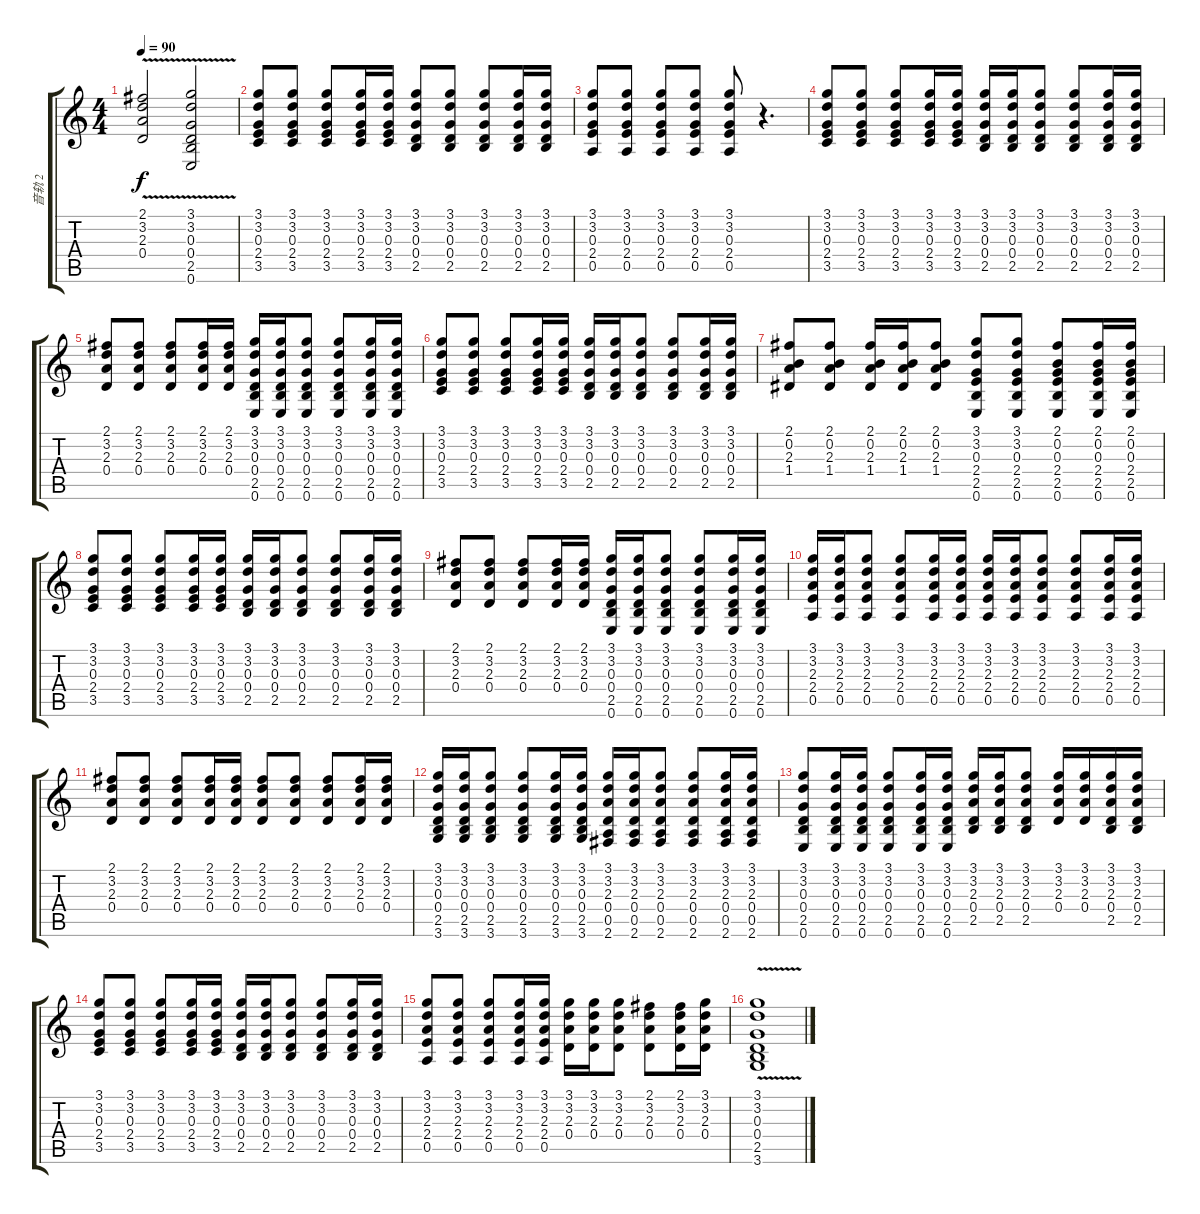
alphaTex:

\track ("音轨 2" "音轨 2") {instrument acousticguitarsteel}
\staff {score tabs}
\tuning (E4 B3 G3 D3 A2 E2) {hide}
\ts (4 4)
\tempo 90
\clef g2
\ks c
(2.1 3.2 2.3 0.4{v}).2{dy f} (3.1 3.2 0.3 0.4 2.5{v} 0.6).2 |
(3.1 3.2 0.3 2.4 3.5).8 (3.1 3.2 0.3 2.4 3.5).8 (3.1 3.2 0.3 2.4 3.5).8 (3.1 3.2 0.3 2.4 3.5).16 (3.1 3.2 0.3 2.4 3.5).16 (3.1 3.2 0.3 0.4 2.5).8 (3.1 3.2 0.3 0.4 2.5).8 (3.1 3.2 0.3 0.4 2.5).8 (3.1 3.2 0.3 0.4 2.5).16 (3.1 3.2 0.3 0.4 2.5).16 |
(3.1 3.2 0.3 2.4 0.5).8 (3.1 3.2 0.3 2.4 0.5).8 (3.1 3.2 0.3 2.4 0.5).8 (3.1 3.2 0.3 2.4 0.5).8 (3.1 3.2 0.3 2.4 0.5).8 r.4{d} |
(3.1 3.2 0.3 2.4 3.5).8 (3.1 3.2 0.3 2.4 3.5).8 (3.1 3.2 0.3 2.4 3.5).8 (3.1 3.2 0.3 2.4 3.5).16 (3.1 3.2 0.3 2.4 3.5).16 (3.1 3.2 0.3 0.4 2.5).16 (3.1 3.2 0.3 0.4 2.5).16 (3.1 3.2 0.3 0.4 2.5).8 (3.1 3.2 0.3 0.4 2.5).8 (3.1 3.2 0.3 0.4 2.5).16 (3.1 3.2 0.3 0.4 2.5).16 |
(2.1 3.2 2.3 0.4).8 (2.1 3.2 2.3 0.4).8 (2.1 3.2 2.3 0.4).8 (2.1 3.2 2.3 0.4).16 (2.1 3.2 2.3 0.4).16 (3.1 3.2 0.3 0.4 2.5 0.6).16 (3.1 3.2 0.3 0.4 2.5 0.6).16 (3.1 3.2 0.3 0.4 2.5 0.6).8 (3.1 3.2 0.3 0.4 2.5 0.6).8 (3.1 3.2 0.3 0.4 2.5 0.6).16 (3.1 3.2 0.3 0.4 2.5 0.6).16 |
(3.1 3.2 0.3 2.4 3.5).8 (3.1 3.2 0.3 2.4 3.5).8 (3.1 3.2 0.3 2.4 3.5).8 (3.1 3.2 0.3 2.4 3.5).16 (3.1 3.2 0.3 2.4 3.5).16 (3.1 3.2 0.3 0.4 2.5).16 (3.1 3.2 0.3 0.4 2.5).16 (3.1 3.2 0.3 0.4 2.5).8 (3.1 3.2 0.3 0.4 2.5).8 (3.1 3.2 0.3 0.4 2.5).16 (3.1 3.2 0.3 0.4 2.5).16 |
(2.1 0.2 2.3 1.4).8 (2.1 0.2 2.3 1.4).8 (2.1 0.2 2.3 1.4).16 (2.1 0.2 2.3 1.4).16 (2.1 0.2 2.3 1.4).8 (3.1 3.2 0.3 2.4 2.5 0.6).8 (3.1 3.2 0.3 2.4 2.5 0.6).8 (2.1 0.2 0.3 2.4 2.5 0.6).8 (2.1 0.2 0.3 2.4 2.5 0.6).16 (2.1 0.2 0.3 2.4 2.5 0.6).16 |
(3.1 3.2 0.3 2.4 3.5).8 (3.1 3.2 0.3 2.4 3.5).8 (3.1 3.2 0.3 2.4 3.5).8 (3.1 3.2 0.3 2.4 3.5).16 (3.1 3.2 0.3 2.4 3.5).16 (3.1 3.2 0.3 0.4 2.5).16 (3.1 3.2 0.3 0.4 2.5).16 (3.1 3.2 0.3 0.4 2.5).8 (3.1 3.2 0.3 0.4 2.5).8 (3.1 3.2 0.3 0.4 2.5).16 (3.1 3.2 0.3 0.4 2.5).16 |
(2.1 3.2 2.3 0.4).8 (2.1 3.2 2.3 0.4).8 (2.1 3.2 2.3 0.4).8 (2.1 3.2 2.3 0.4).16 (2.1 3.2 2.3 0.4).16 (3.1 3.2 0.3 0.4 2.5 0.6).16 (3.1 3.2 0.3 0.4 2.5 0.6).16 (3.1 3.2 0.3 0.4 2.5 0.6).8 (3.1 3.2 0.3 0.4 2.5 0.6).8 (3.1 3.2 0.3 0.4 2.5 0.6).16 (3.1 3.2 0.3 0.4 2.5 0.6).16 |
(3.1 3.2 2.3 2.4 0.5).16 (3.1 3.2 2.3 2.4 0.5).16 (3.1 3.2 2.3 2.4 0.5).8 (3.1 3.2 2.3 2.4 0.5).8 (3.1 3.2 2.3 2.4 0.5).16 (3.1 3.2 2.3 2.4 0.5).16 (3.1 3.2 2.3 2.4 0.5).16 (3.1 3.2 2.3 2.4 0.5).16 (3.1 3.2 2.3 2.4 0.5).8 (3.1 3.2 2.3 2.4 0.5).8 (3.1 3.2 2.3 2.4 0.5).16 (3.1 3.2 2.3 2.4 0.5).16 |
(2.1 3.2 2.3 0.4).8 (2.1 3.2 2.3 0.4).8 (2.1 3.2 2.3 0.4).8 (2.1 3.2 2.3 0.4).16 (2.1 3.2 2.3 0.4).16 (2.1 3.2 2.3 0.4).8 (2.1 3.2 2.3 0.4).8 (2.1 3.2 2.3 0.4).8 (2.1 3.2 2.3 0.4).16 (2.1 3.2 2.3 0.4).16 |
(3.1 3.2 0.3 0.4 2.5 3.6).16 (3.1 3.2 0.3 0.4 2.5 3.6).16 (3.1 3.2 0.3 0.4 2.5 3.6).8 (3.1 3.2 0.3 0.4 2.5 3.6).8 (3.1 3.2 0.3 0.4 2.5 3.6).16 (3.1 3.2 0.3 0.4 2.5 3.6).16 (3.1 3.2 2.3 0.4 0.5 2.6).16 (3.1 3.2 2.3 0.4 0.5 2.6).16 (3.1 3.2 2.3 0.4 0.5 2.6).8 (3.1 3.2 2.3 0.4 0.5 2.6).8 (3.1 3.2 2.3 0.4 0.5 2.6).16 (3.1 3.2 2.3 0.4 0.5 2.6).16 |
(3.1 3.2 0.3 0.4 2.5 0.6).8 (3.1 3.2 0.3 0.4 2.5 0.6).16 (3.1 3.2 0.3 0.4 2.5 0.6).16 (3.1 3.2 0.3 0.4 2.5 0.6).8 (3.1 3.2 0.3 0.4 2.5 0.6).16 (3.1 3.2 0.3 0.4 2.5 0.6).16 (3.1 3.2 2.3 0.4 2.5).16 (3.1 3.2 2.3 0.4 2.5).16 (3.1 3.2 2.3 0.4 2.5).8 (3.1 3.2 2.3 0.4).16 (3.1 3.2 2.3 0.4).16 (3.1 3.2 2.3 0.4 2.5).16 (3.1 3.2 2.3 0.4 2.5).16 |
(3.1 3.2 0.3 2.4 3.5).8 (3.1 3.2 0.3 2.4 3.5).8 (3.1 3.2 0.3 2.4 3.5).8 (3.1 3.2 0.3 2.4 3.5).16 (3.1 3.2 0.3 2.4 3.5).16 (3.1 3.2 0.3 0.4 2.5).16 (3.1 3.2 0.3 0.4 2.5).16 (3.1 3.2 0.3 0.4 2.5).8 (3.1 3.2 0.3 0.4 2.5).8 (3.1 3.2 0.3 0.4 2.5).16 (3.1 3.2 0.3 0.4 2.5).16 |
(3.1 3.2 2.3 2.4 0.5).8 (3.1 3.2 2.3 2.4 0.5).8 (3.1 3.2 2.3 2.4 0.5).8 (3.1 3.2 2.3 2.4 0.5).16 (3.1 3.2 2.3 2.4 0.5).16 (3.1 3.2 2.3 0.4).16 (3.1 3.2 2.3 0.4).16 (3.1 3.2 2.3 0.4).8 (2.1 3.2 2.3 0.4).8 (2.1 3.2 2.3 0.4).16 (3.1 3.2 2.3 0.4).16 |
(3.1 3.2{v} 0.3 0.4 2.5 3.6).1
